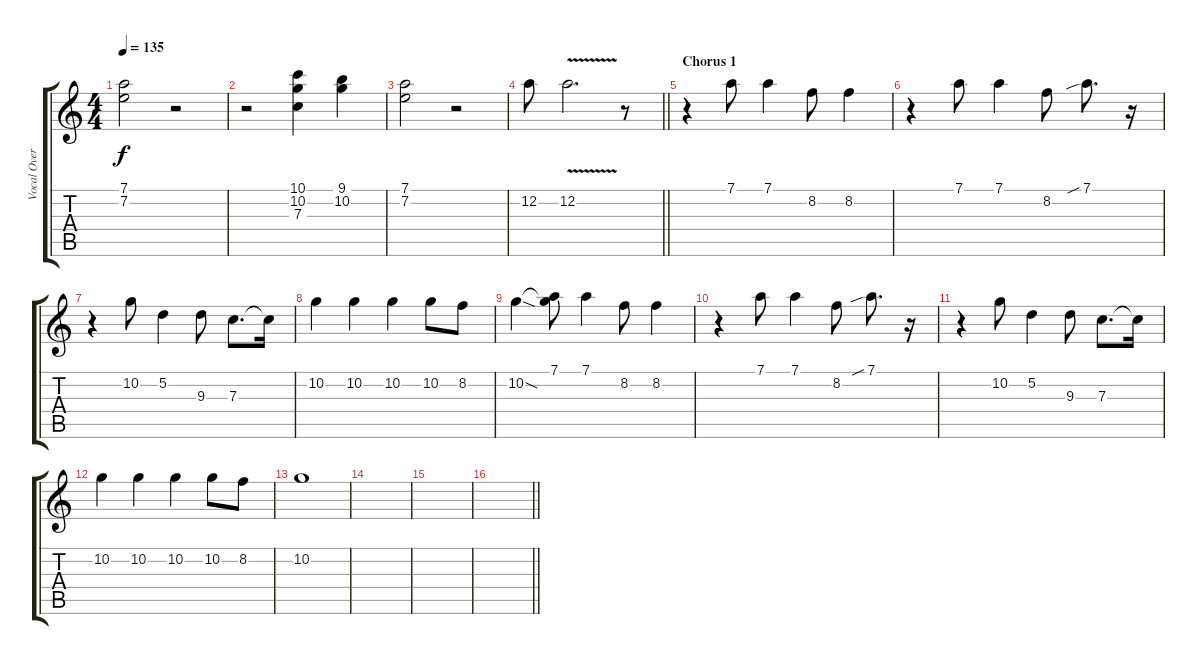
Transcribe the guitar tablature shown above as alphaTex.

\track ("Vocal Overdubs/Gang Vocals" "Vocal Over") {instrument contrabass}
\staff {score tabs}
\tuning (D4 A3 F3 C3 G2 D2) {hide}
\ts (4 4)
\tempo 135
\clef g2
\ks c
(7.1 7.2).2{dy f} r.2 |
r.2 (10.1 10.2 7.3).4 (9.1 10.2).4 |
(7.1 7.2).2 r.2 |
\barLineRight lightlight
12.2.8 12.2{v}.2{d} r.8 |
\section ("" "Chorus 1")
r.4 7.1.8 7.1.4 8.2.8 8.2.4 |
r.4 7.1.8 7.1.4 8.2.8 7.1{sib}.8{d} r.16 |
r.4 10.2.8 5.2.4 9.3.8 7.3.8{d} 7.3{t}.16 |
10.2.4 10.2.4 10.2.4 10.2.8 8.2.8 |
10.2{sod}.4 (7.1 10.2{t}).8 7.1.4 8.2.8 8.2.4 |
r.4 7.1.8 7.1.4 8.2.8 7.1{sib}.8{d} r.16 |
r.4 10.2.8 5.2.4 9.3.8 7.3.8{d} 7.3{t}.16 |
10.2.4 10.2.4 10.2.4 10.2.8 8.2.8 |
10.2.1{volume 10} |
|
|
\barLineRight lightlight
